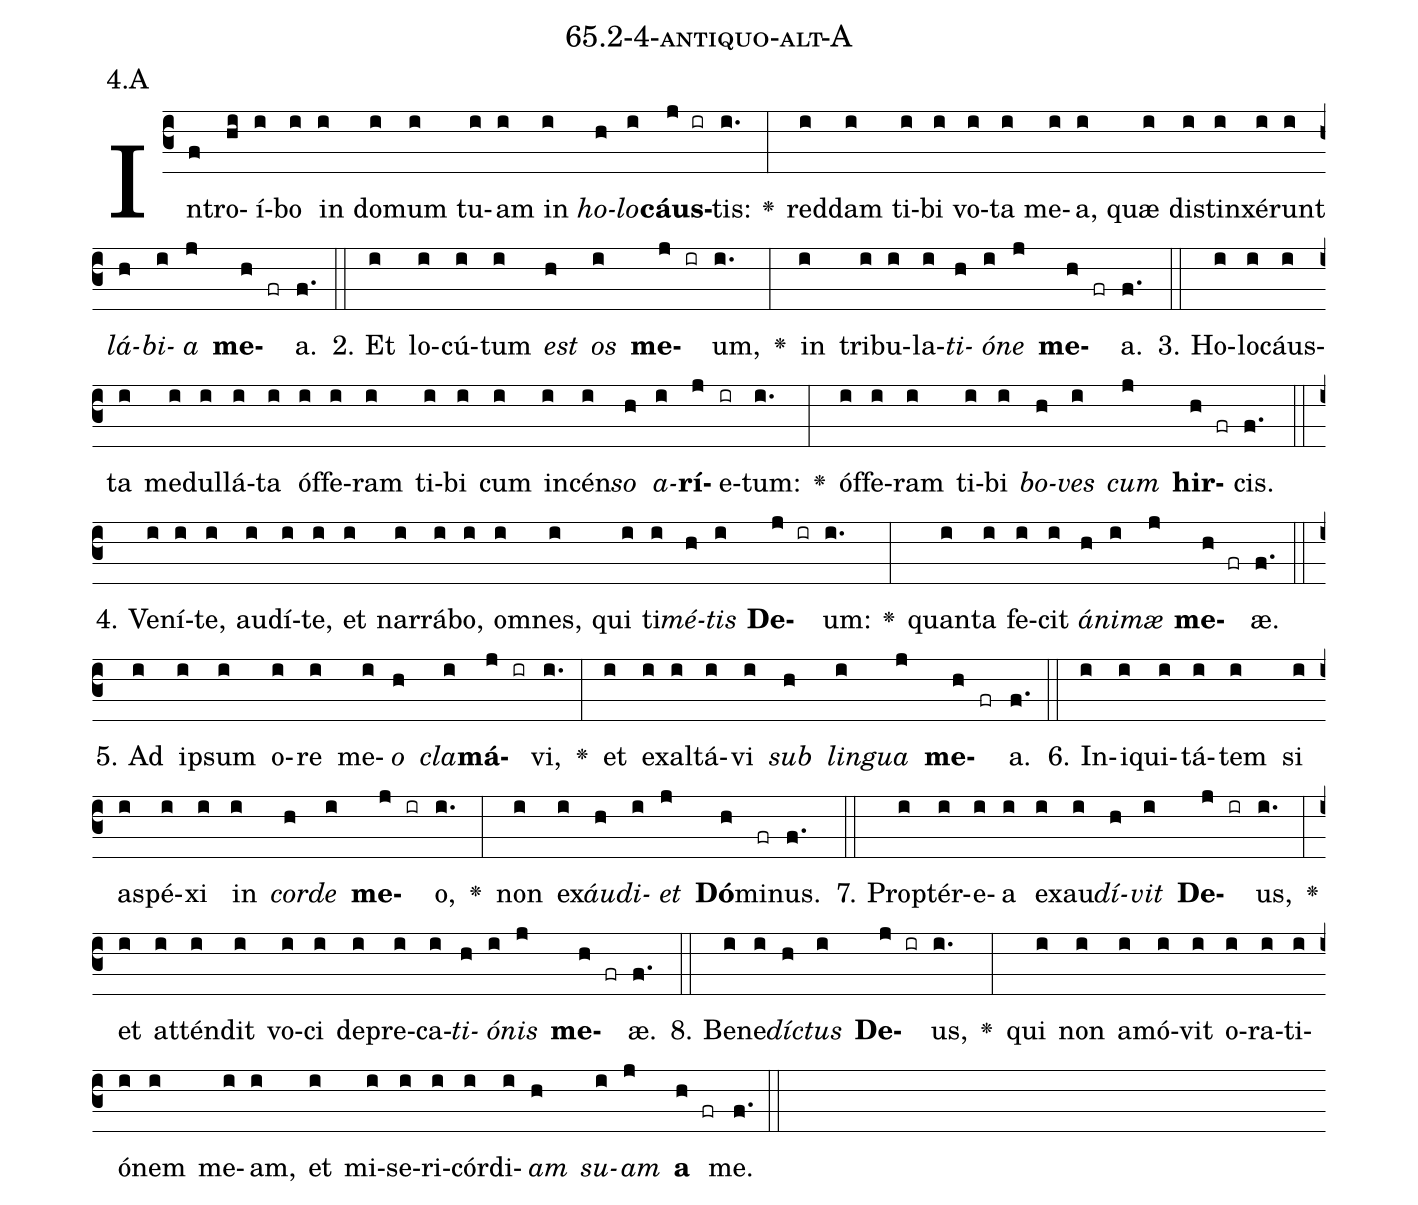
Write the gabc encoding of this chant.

name: 65.2-4-antiquo-alt-A;
annotation: 4.A;
%%
(c3)In(f)tro(hi)í(i)bo(i) in(i) do(i)mum(i) tu(i)am(i) in(i) <i>ho</i>(h)<i>lo</i>(i)<b>cáus</b>(j ir)tis:(i.) <v>\greheightstar</v>(:) red(i)dam(i) ti(i)bi(i) vo(i)ta(i) me(i)a,(i) quæ(i) di(i)stin(i)xé(i)runt(i) <i>lá</i>(h)<i>bi</i>(i)<i>a</i>(j) <b>me</b>(h fr)a.(f.) (::)
2. Et(i) lo(i)cú(i)tum(i) <i>est</i>(h) <i>os</i>(i) <b>me</b>(j ir)um,(i.) <v>\greheightstar</v>(:) in(i) tri(i)bu(i)la(i)<i>ti</i>(h)<i>ó</i>(i)<i>ne</i>(j) <b>me</b>(h fr)a.(f.) (::)
3. Ho(i)lo(i)cáus(i)ta(i) me(i)dul(i)lá(i)ta(i) óf(i)fe(i)ram(i) ti(i)bi(i) cum(i) in(i)cén(i)<i>so</i>(h) <i>a</i>(i)<b>rí</b>(j)e(ir)tum:(i.) <v>\greheightstar</v>(:) óf(i)fe(i)ram(i) ti(i)bi(i) <i>bo</i>(h)<i>ves</i>(i) <i>cum</i>(j) <b>hir</b>(h fr)cis.(f.) (::)
4. Ve(i)ní(i)te,(i) au(i)dí(i)te,(i) et(i) nar(i)rá(i)bo,(i) om(i)nes,(i) qui(i) ti(i)<i>mé</i>(h)<i>tis</i>(i) <b>De</b>(j ir)um:(i.) <v>\greheightstar</v>(:) quan(i)ta(i) fe(i)cit(i) <i>á</i>(h)<i>ni</i>(i)<i>mæ</i>(j) <b>me</b>(h fr)æ.(f.) (::)
5. Ad(i) ip(i)sum(i) o(i)re(i) me(i)<i>o</i>(h) <i>cla</i>(i)<b>má</b>(j ir)vi,(i.) <v>\greheightstar</v>(:) et(i) ex(i)al(i)tá(i)vi(i) <i>sub</i>(h) <i>lin</i>(i)<i>gua</i>(j) <b>me</b>(h fr)a.(f.) (::)
6. In(i)i(i)qui(i)tá(i)tem(i) si(i) a(i)spé(i)xi(i) in(i) <i>cor</i>(h)<i>de</i>(i) <b>me</b>(j ir)o,(i.) <v>\greheightstar</v>(:) non(i) ex(i)<i>áu</i>(h)<i>di</i>(i)<i>et</i>(j) <b>Dó</b>(h)mi(fr)nus.(f.) (::)
7. Prop(i)tér(i)e(i)a(i) ex(i)au(i)<i>dí</i>(h)<i>vit</i>(i) <b>De</b>(j ir)us,(i.) <v>\greheightstar</v>(:) et(i) at(i)tén(i)dit(i) vo(i)ci(i) de(i)pre(i)ca(i)<i>ti</i>(h)<i>ó</i>(i)<i>nis</i>(j) <b>me</b>(h fr)æ.(f.) (::)
8. Be(i)ne(i)<i>díc</i>(h)<i>tus</i>(i) <b>De</b>(j ir)us,(i.) <v>\greheightstar</v>(:) qui(i) non(i) a(i)mó(i)vit(i) o(i)ra(i)ti(i)ó(i)nem(i) me(i)am,(i) et(i) mi(i)se(i)ri(i)cór(i)di(i)<i>am</i>(h) <i>su</i>(i)<i>am</i>(j) <b>a</b>(h fr) me.(f.) (::)
